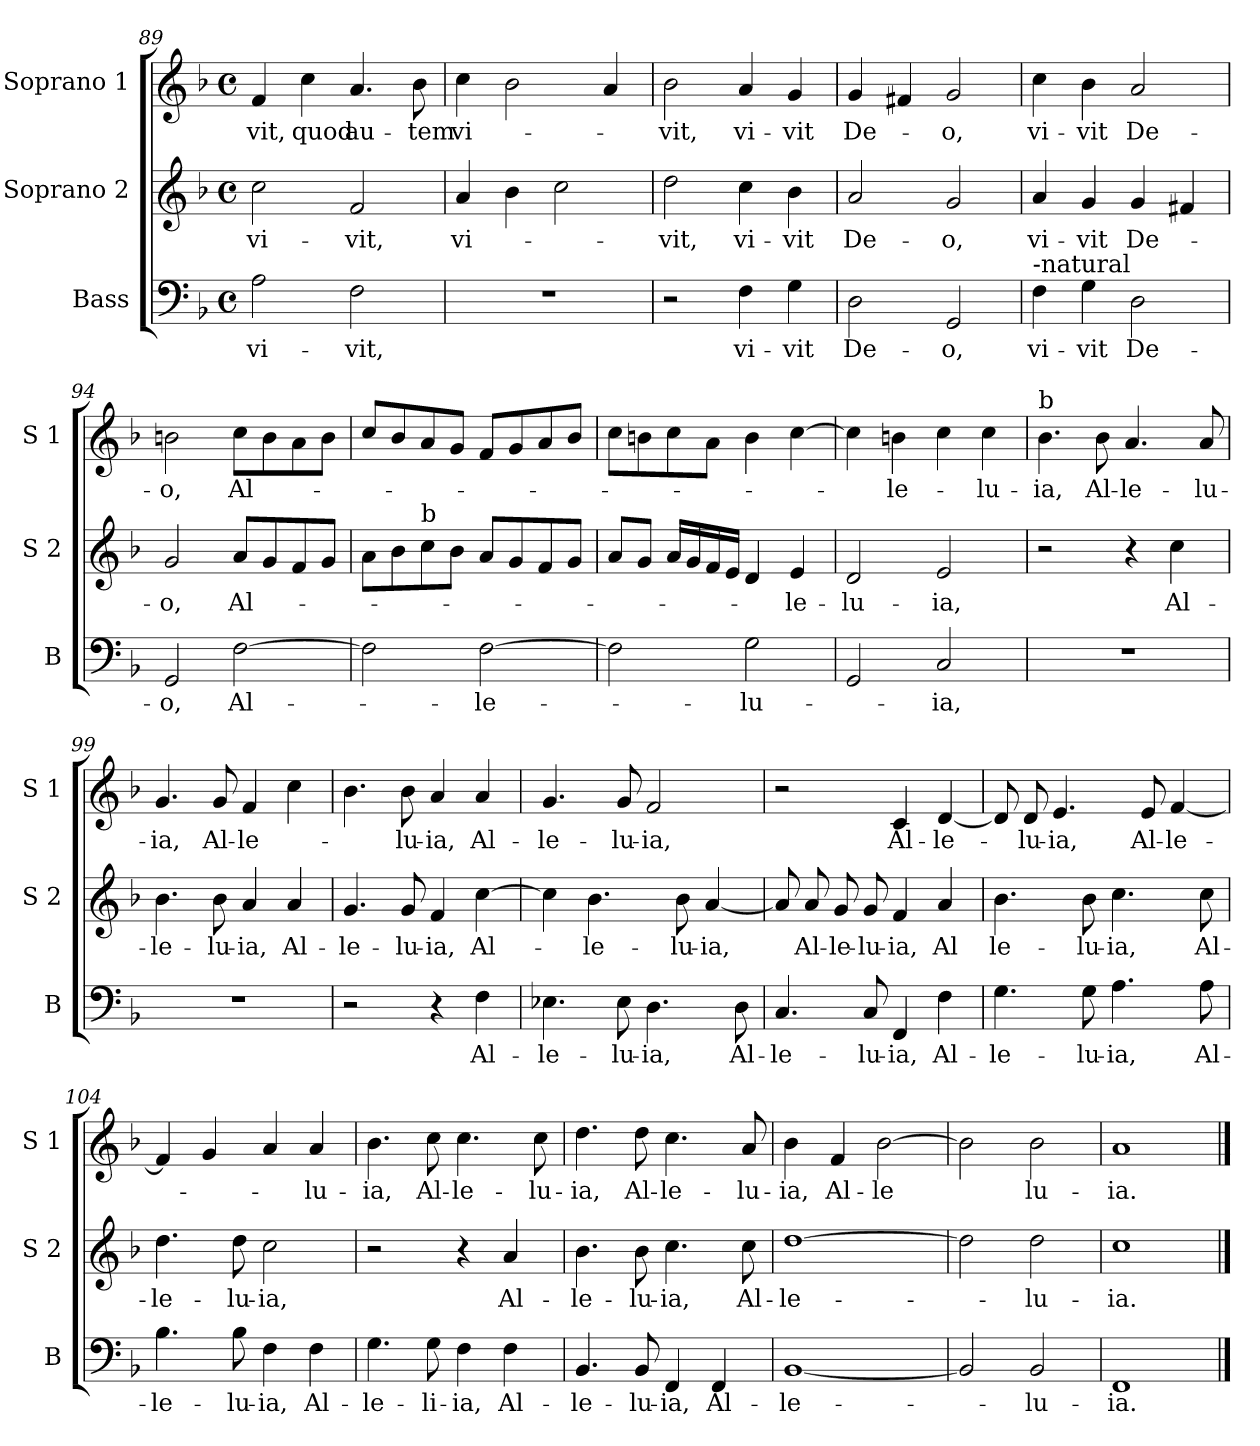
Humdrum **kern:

**kern	**text	**kern	**text	**kern	**text
*part3	*part3	*part2	*part2	*part1	*part1
*staff3	*staff3	*staff2	*staff2	*staff1	*staff1
*I"Bass	*	*I"Soprano 2	*	*I"Soprano 1	*
*I'B	*	*I'S 2	*	*I'S 1	*
*clefF4	*	*clefG2	*	*clefG2	*
*k[b-]	*	*k[b-]	*	*k[b-]	*
*F:	*	*F:	*	*F:	*
*M4/4	*	*M4/4	*	*M4/4	*
*met(c)	*	*met(c)	*	*met(c)	*
=89	=89	=89	=89	=89	=89
!	!LO:LY:b	!	!LO:LY:b	!	!LO:LY:b
2A\	vi-	2cc\	vi-	4f/	-vit,
!	!	!	!	!	!LO:LY:b
.	.	.	.	4cc\	quod
!	!LO:LY:b	!	!LO:LY:b	!	!LO:LY:b
2F\	-vit,	2f/	-vit,	4.a/	au-
!	!	!	!	!	!LO:LY:b
.	.	.	.	8b-\	-tem
!!LO:PB:g=z
=90	=90	=90	=90	=90	=90
!	!	!	!LO:LY:b	!	!LO:LY:b
1r	.	4a/	vi-	4cc\	vi-
.	.	4b-\	.	2b-\	.
.	.	2cc\	.	.	.
.	.	.	.	4a/	.
=91	=91	=91	=91	=91	=91
!	!	!	!LO:LY:b	!	!LO:LY:b
2r	.	2dd\	-vit,	2b-\	-vit,
!	!LO:LY:b	!	!LO:LY:b	!	!LO:LY:b
4F\	vi-	4cc\	vi-	4a/	vi-
!	!LO:LY:b	!	!LO:LY:b	!	!LO:LY:b
4G\	-vit	4b-\	-vit	4g/	-vit
=92	=92	=92	=92	=92	=92
!	!LO:LY:b	!	!LO:LY:b	!	!LO:LY:b
2D\	De-	2a/	De-	4g/	De-
.	.	.	.	4f#X/	.
!	!LO:LY:b	!	!LO:LY:b	!	!LO:LY:b
2GG/	-o,	2g/	-o,	2g/	-o,
=93	=93	=93	=93	=93	=93
!LO:TX:a:t=-natural	!	!	!	!	!
!	!LO:LY:b	!	!LO:LY:b	!	!LO:LY:b
4F\	vi-	4a/	vi-	4cc\	vi-
!	!LO:LY:b	!	!LO:LY:b	!	!LO:LY:b
4G\	-vit	4g/	-vit	4b-\	-vit
!	!LO:LY:b	!	!LO:LY:b	!	!LO:LY:b
2D\	De-	4g/	De-	2a/	De-
.	.	4f#X/	.	.	.
=94	=94	=94	=94	=94	=94
!	!LO:LY:b	!	!LO:LY:b	!	!LO:LY:b
2GG/	-o,	2g/	-o,	2bn\	-o,
!	!LO:LY:b	!	!LO:LY:b	!	!LO:LY:b
[2F\	Al-	8a/L	Al-	8cc\L	Al-
.	.	8g/	.	8b\	.
.	.	8f/	.	8a\	.
.	.	8g/J	.	8b\J	.
!!LO:LB:g=z
=95	=95	=95	=95	=95	=95
2F\]	.	8a\L	.	8cc/L	.
.	.	8b-\	.	8b-/	.
!	!	!LO:TX:a:t=b	!	!	!
.	.	8cc\	.	8a/	.
.	.	8b-\J	.	8g/J	.
!	!LO:LY:b	!	!	!	!
[2F\	-le-	8a/L	.	8f/L	.
.	.	8g/	.	8g/	.
.	.	8f/	.	8a/	.
.	.	8g/J	.	8b-/J	.
=96	=96	=96	=96	=96	=96
2F\]	.	8a/L	.	8cc\L	.
.	.	8g/J	.	8bn\	.
.	.	16a/LL	.	8cc\	.
.	.	16g/	.	.	.
.	.	16f/	.	8a\J	.
.	.	16e/JJ	.	.	.
!	!LO:LY:b	!	!	!	!
2G\	-lu-	4d/	.	4b\	.
!	!	!	!LO:LY:b	!	!
.	.	4e/	-le-	[4cc\	.
=97	=97	=97	=97	=97	=97
!	!	!	!LO:LY:b	!	!
2GG/	.	2d/	-lu-	4cc\]	.
!	!	!	!	!	!LO:LY:b
.	.	.	.	4bn\	-le-
!	!LO:LY:b	!	!LO:LY:b	!	!
2C/	-ia,	2e/	-ia,	4cc\	.
!	!	!	!	!	!LO:LY:b
.	.	.	.	4cc\	-lu-
=98	=98	=98	=98	=98	=98
!	!	!	!	!LO:TX:a:t=b	!
!	!	!	!	!	!LO:LY:b
1r	.	2r	.	4.b-\	-ia,
!	!	!	!	!	!LO:LY:b
.	.	.	.	8b-\	Al-
!	!	!	!	!	!LO:LY:b
.	.	4r	.	4.a/	-le-
!	!	!	!LO:LY:b	!	!
.	.	4cc\	Al-	.	.
!	!	!	!	!	!LO:LY:b
.	.	.	.	8a/	-lu-
=99	=99	=99	=99	=99	=99
!	!	!	!LO:LY:b	!	!LO:LY:b
1r	.	4.b-\	-le-	4.g/	-ia,
!	!	!	!LO:LY:b	!	!LO:LY:b
.	.	8b-\	-lu-	8g/	Al-
!	!	!	!LO:LY:b	!	!LO:LY:b
.	.	4a/	-ia,	4f/	-le-
!	!	!	!LO:LY:b	!	!
.	.	4a/	Al-	4cc\	.
!!LO:LB:g=z
=100	=100	=100	=100	=100	=100
!	!	!	!LO:LY:b	!	!
2r	.	4.g/	-le-	4.b-\	.
!	!	!	!LO:LY:b	!	!LO:LY:b
.	.	8g/	-lu-	8b-\	-lu-
!	!	!	!LO:LY:b	!	!LO:LY:b
4r	.	4f/	-ia,	4a/	-ia,
!	!LO:LY:b	!	!LO:LY:b	!	!LO:LY:b
4F\	Al-	[4cc\	Al-	4a/	Al-
=101	=101	=101	=101	=101	=101
!	!LO:LY:b	!	!	!	!LO:LY:b
4.E-X\	-le-	4cc\]	.	4.g/	-le-
!	!	!	!LO:LY:b	!	!
.	.	4.b-\	-le-	.	.
!	!LO:LY:b	!	!	!	!LO:LY:b
8E-\	-lu-	.	.	8g/	-lu-
!	!LO:LY:b	!	!	!	!LO:LY:b
4.D\	-ia,	.	.	2f/	-ia,
!	!	!	!LO:LY:b	!	!
.	.	8b-\	-lu-	.	.
!	!	!	!LO:LY:b	!	!
.	.	[4a/	-ia,	.	.
!	!LO:LY:b	!	!	!	!
8D\	Al-	.	.	.	.
=102	=102	=102	=102	=102	=102
!	!LO:LY:b	!	!	!	!
4.C/	-le-	8a/]	.	2r	.
!	!	!	!LO:LY:b	!	!
.	.	8a/	Al-	.	.
!	!	!	!LO:LY:b	!	!
.	.	8g/	-le-	.	.
!	!LO:LY:b	!	!LO:LY:b	!	!
8C/	-lu-	8g/	-lu-	.	.
!	!LO:LY:b	!	!LO:LY:b	!	!LO:LY:b
4FF/	-ia,	4f/	-ia,	4c/	Al-
!	!LO:LY:b	!	!LO:LY:b	!	!LO:LY:b
4F\	Al-	4a/	Al	[4d/	-le-
=103	=103	=103	=103	=103	=103
!	!LO:LY:b	!	!LO:LY:b	!	!
4.G\	-le-	4.b-\	le-	8d/]	.
!	!	!	!	!	!LO:LY:b
.	.	.	.	8d/	-lu-
!	!	!	!	!	!LO:LY:b
.	.	.	.	4.e/	-ia,
!	!LO:LY:b	!	!LO:LY:b	!	!
8G\	-lu-	8b-\	-lu-	.	.
!	!LO:LY:b	!	!LO:LY:b	!	!
4.A\	-ia,	4.cc\	-ia,	.	.
!	!	!	!	!	!LO:LY:b
.	.	.	.	8e/	Al-
!	!	!	!	!	!LO:LY:b
.	.	.	.	[4f/	-le-
!	!LO:LY:b	!	!LO:LY:b	!	!
8A\	Al-	8cc\	Al-	.	.
=104	=104	=104	=104	=104	=104
!	!LO:LY:b	!	!LO:LY:b	!	!
4.B-\	-le-	4.dd\	-le-	4f/]	.
.	.	.	.	4g/	.
!	!LO:LY:b	!	!LO:LY:b	!	!
8B-\	-lu-	8dd\	-lu-	.	.
!	!LO:LY:b	!	!LO:LY:b	!	!
4F\	-ia,	2cc\	-ia,	4a/	.
!	!LO:LY:b	!	!	!	!LO:LY:b
4F\	Al-	.	.	4a/	-lu-
!!LO:LB:g=z
=105	=105	=105	=105	=105	=105
!	!LO:LY:b	!	!	!	!LO:LY:b
4.G\	-le-	2r	.	4.b-\	-ia,
!	!LO:LY:b	!	!	!	!LO:LY:b
8G\	-li-	.	.	8cc\	Al-
!	!LO:LY:b	!	!	!	!LO:LY:b
4F\	-ia,	4r	.	4.cc\	-le-
!	!LO:LY:b	!	!LO:LY:b	!	!
4F\	Al-	4a/	Al-	.	.
!	!	!	!	!	!LO:LY:b
.	.	.	.	8cc\	-lu-
=106	=106	=106	=106	=106	=106
!	!LO:LY:b	!	!LO:LY:b	!	!LO:LY:b
4.BB-/	-le-	4.b-\	-le-	4.dd\	-ia,
!	!LO:LY:b	!	!LO:LY:b	!	!LO:LY:b
8BB-/	-lu-	8b-\	-lu-	8dd\	Al-
!	!LO:LY:b	!	!LO:LY:b	!	!LO:LY:b
4FF/	-ia,	4.cc\	-ia,	4.cc\	-le-
!	!LO:LY:b	!	!	!	!
4FF/	Al-	.	.	.	.
!	!	!	!LO:LY:b	!	!LO:LY:b
.	.	8cc\	Al-	8a/	-lu-
=107	=107	=107	=107	=107	=107
!	!LO:LY:b	!	!LO:LY:b	!	!LO:LY:b
[1BB-	-le-	[1dd	-le-	4b-\	-ia,
!	!	!	!	!	!LO:LY:b
.	.	.	.	4f/	Al-
!	!	!	!	!	!LO:LY:b
.	.	.	.	[2b-\	-le
=108	=108	=108	=108	=108	=108
2BB-/]	.	2dd\]	.	2b-\]	.
!	!LO:LY:b	!	!LO:LY:b	!	!LO:LY:b
2BB-/	-lu-	2dd\	-lu-	2b-\	lu-
=109	=109	=109	=109	=109	=109
!	!LO:LY:b	!	!LO:LY:b	!	!LO:LY:b
1FF	-ia.	1cc	-ia.	1a	-ia.
==	==	==	==	==	==
*-	*-	*-	*-	*-	*-
